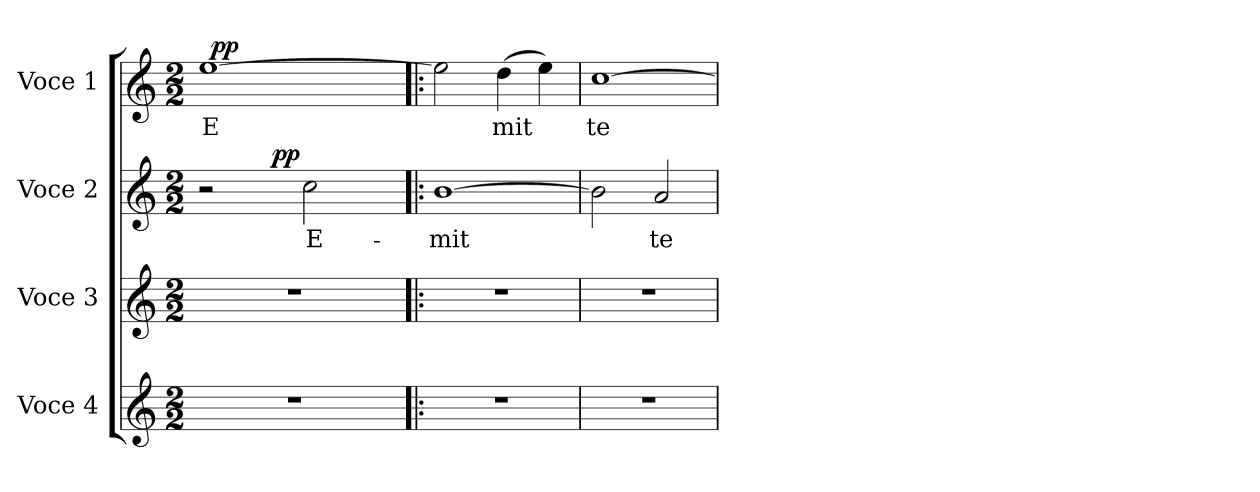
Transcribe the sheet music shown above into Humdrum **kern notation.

**kern	**kern	**kern	**text	**dynam	**kern	**text	**dynam
*part4	*part3	*part2	*part2	*part2	*part1	*part1	*part1
*staff4	*staff3	*staff2	*staff2	*staff2	*staff1	*staff1	*staff1
*I"Voce 4	*I"Voce 3	*I"Voce 2	*	*	*I"Voce 1	*	*
*I'V.4	*I'V.3	*I'V.2	*	*	*I'V.1	*	*
!!LO:PB:g=z
*stria5	*stria5	*stria5	*	*	*stria5	*	*
*clefG2	*clefG2	*clefG2	*	*	*clefG2	*	*
*k[]	*k[]	*k[]	*	*	*k[]	*	*
*C:	*C:	*C:	*	*	*C:	*	*
*M2/2	*M2/2	*M2/2	*	*	*M2/2	*	*
=1	=1	=1	=1	=1	=1	=1	=1
!	!	!	!	!	!LO:TX:a:t=Adagietto espressivo	!	!
!	!	!	!	!	!	!LO:LY:b:cj	!
*	*	*^	*	*	*^	*	*
1r	1r	2r	4ryy	.	.	[>1ee	32ryy	E-	.
!	!	!	!	!	!	!	!	!	!LO:DY:b
.	.	.	.	.	.	.	2ryy	.	pp
.	.	.	16.ryy	.	.	.	.	.	.
!	!	!	!	!	!LO:DY:b	!	!	!	!
.	.	.	2ryy	.	pp	.	.	.	.
!	!	!	!	!LO:LY:b:cj	!	!	!	!	!
.	.	2cc\	.	E-	.	.	.	.	.
.	.	.	.	.	.	.	4...ryy	.	.
.	.	.	8ryy	.	.	.	.	.	.
.	.	.	32ryy	.	.	.	.	.	.
=2!|:	=2!|:	=2!|:	=2!|:	=2!|:	=2!|:	=2!|:	=2!|:	=2!|:	=2!|:
!	!	!	!	!LO:LY:b:cj	!	!	!	!LO:LY:b:cj	!
*	*	*v	*v	*	*	*	*	*	*
*	*	*	*	*	*v	*v	*	*
1r	1r	[>1b	-mit-	.	2ee\]	--	.
!	!	!	!	!	!	!LO:LY:b:cj	!
.	.	.	.	.	(>4dd\	-mit-	.
!	!	!	!	!	!	!LO:LY:b:cj	!
.	.	.	.	.	4ee\)	--	.
=3	=3	=3	=3	=3	=3	=3	=3
!	!	!	!LO:LY:b:cj	!	!	!LO:LY:b:cj	!
1r	1r	2b\]	--	.	[>1cc	-te	.
!	!	!	!LO:LY:b:cj	!	!	!	!
.	.	2a/	-te	.	.	.	.
=	=	=	=	=	=	=	=
*-	*-	*-	*-	*-	*-	*-	*-
